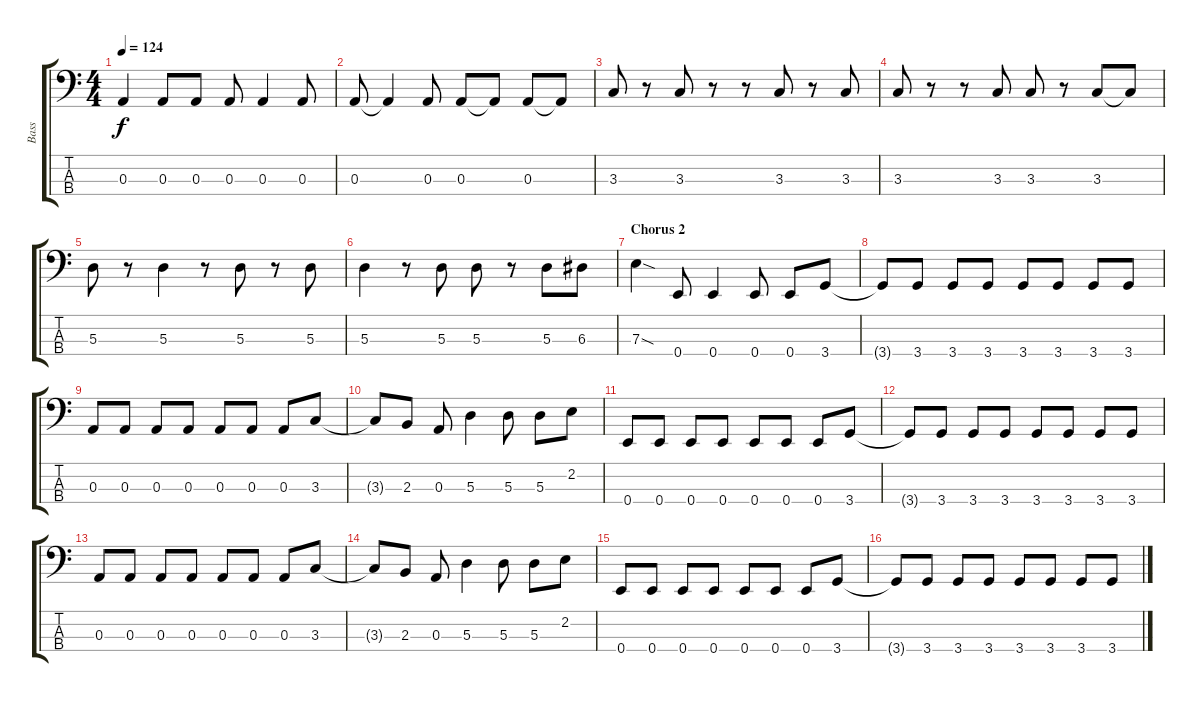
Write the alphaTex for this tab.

\track ("Bass" "Bass") {instrument electricbasspick}
\staff {score tabs}
\tuning (G2 D2 A1 E1) {hide}
\ts (4 4)
\tempo 124
\clef f4
\ks c
0.3.4{dy f} 0.3.8 0.3.8 0.3.8 0.3.4 0.3.8 |
0.3.8 0.3{t}.4 0.3.8 0.3.8 0.3{t}.8 0.3.8 0.3{t}.8 |
3.3.8 r.8 3.3.8 r.8 r.8 3.3.8 r.8 3.3.8 |
3.3.8 r.8 r.8 3.3.8 3.3.8 r.8 3.3.8 3.3{t}.8 |
5.3.8 r.8 5.3.4 r.8 5.3.8 r.8 5.3.8 |
5.3.4 r.8 5.3.8 5.3.8 r.8 5.3.8 6.3.8 |
\section ("" "Chorus 2")
7.3{sod}.4 0.4.8 0.4.4 0.4.8 0.4.8 3.4.8 |
3.4{t}.8 3.4.8 3.4.8 3.4.8 3.4.8 3.4.8 3.4.8 3.4.8 |
0.3.8 0.3.8 0.3.8 0.3.8 0.3.8 0.3.8 0.3.8 3.3.8 |
3.3{t}.8 2.3.8 0.3.8 5.3.4 5.3.8 5.3.8 2.2.8 |
0.4.8 0.4.8 0.4.8 0.4.8 0.4.8 0.4.8 0.4.8 3.4.8 |
3.4{t}.8 3.4.8 3.4.8 3.4.8 3.4.8 3.4.8 3.4.8 3.4.8 |
0.3.8 0.3.8 0.3.8 0.3.8 0.3.8 0.3.8 0.3.8 3.3.8 |
3.3{t}.8 2.3.8 0.3.8 5.3.4 5.3.8 5.3.8 2.2.8 |
0.4.8 0.4.8 0.4.8 0.4.8 0.4.8 0.4.8 0.4.8 3.4.8 |
3.4{t}.8 3.4.8 3.4.8 3.4.8 3.4.8 3.4.8 3.4.8 3.4.8
